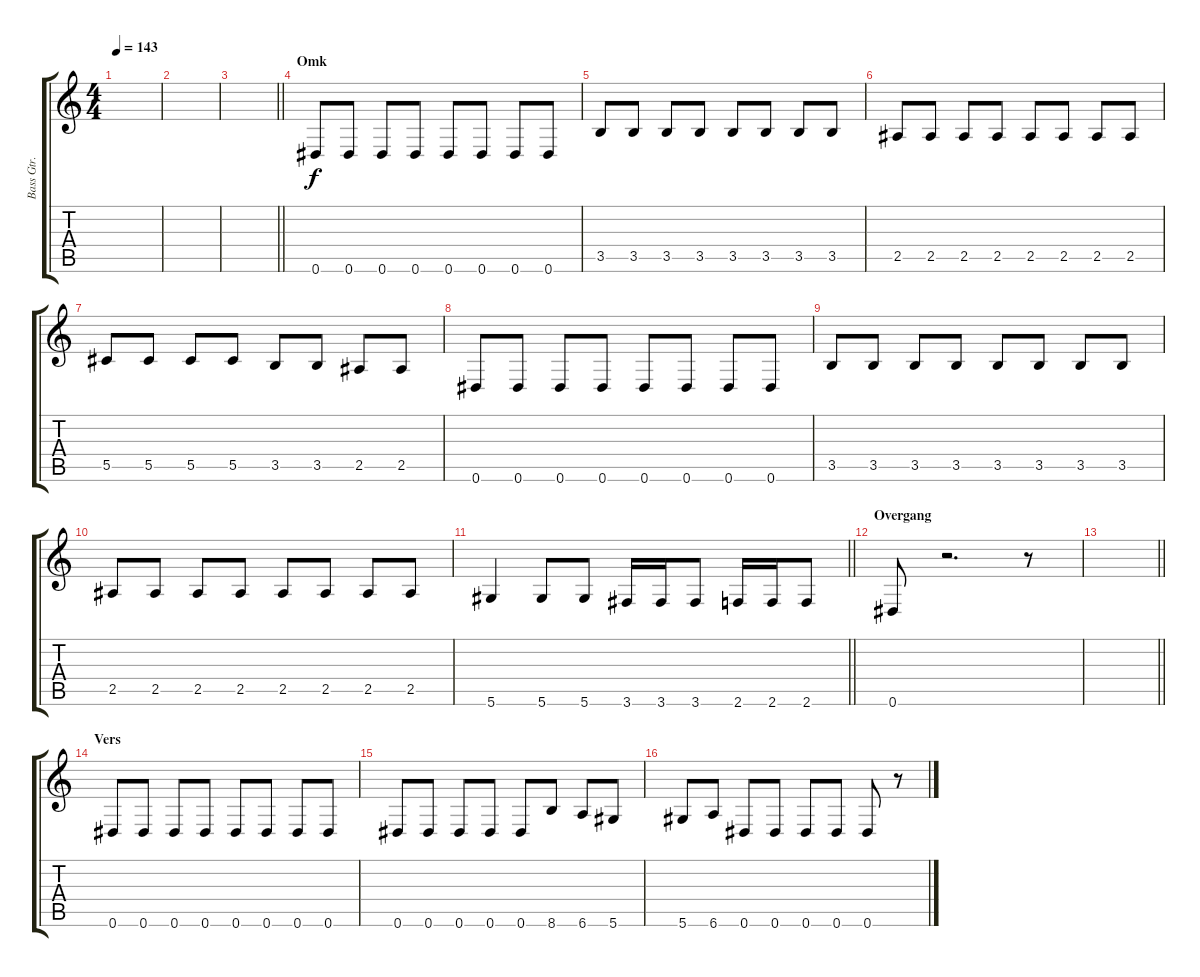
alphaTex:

\track ("Bass Gtr." "Bass Gtr.") {instrument electricbassfinger}
\staff {score tabs}
\tuning (Eb4 Bb3 Gb3 Db3 Ab2 Eb2) {hide}
\ts (4 4)
\tempo 143
\clef g2
\ks c
|
|
\barLineRight lightlight
|
\section ("" "Omk")
0.6.8 0.6.8 0.6.8 0.6.8 0.6.8 0.6.8 0.6.8 0.6.8 |
3.5.8 3.5.8 3.5.8 3.5.8 3.5.8 3.5.8 3.5.8 3.5.8 |
2.5.8 2.5.8 2.5.8 2.5.8 2.5.8 2.5.8 2.5.8 2.5.8 |
5.5.8 5.5.8 5.5.8 5.5.8 3.5.8 3.5.8 2.5.8 2.5.8 |
0.6.8 0.6.8 0.6.8 0.6.8 0.6.8 0.6.8 0.6.8 0.6.8 |
3.5.8 3.5.8 3.5.8 3.5.8 3.5.8 3.5.8 3.5.8 3.5.8 |
2.5.8 2.5.8 2.5.8 2.5.8 2.5.8 2.5.8 2.5.8 2.5.8 |
\barLineRight lightlight
5.6.4 5.6.8 5.6.8 3.6.16 3.6.16 3.6.8 2.6.16 2.6.16 2.6.8 |
\section ("" "Overgang")
0.6.8 r.2{d} r.8 |
\barLineRight lightlight
|
\section ("" "Vers")
0.6.8 0.6.8 0.6.8 0.6.8 0.6.8 0.6.8 0.6.8 0.6.8 |
0.6.8 0.6.8 0.6.8 0.6.8 0.6.8 8.6.8 6.6.8 5.6.8 |
5.6.8 6.6.8 0.6.8 0.6.8 0.6.8 0.6.8 0.6.8 r.8
